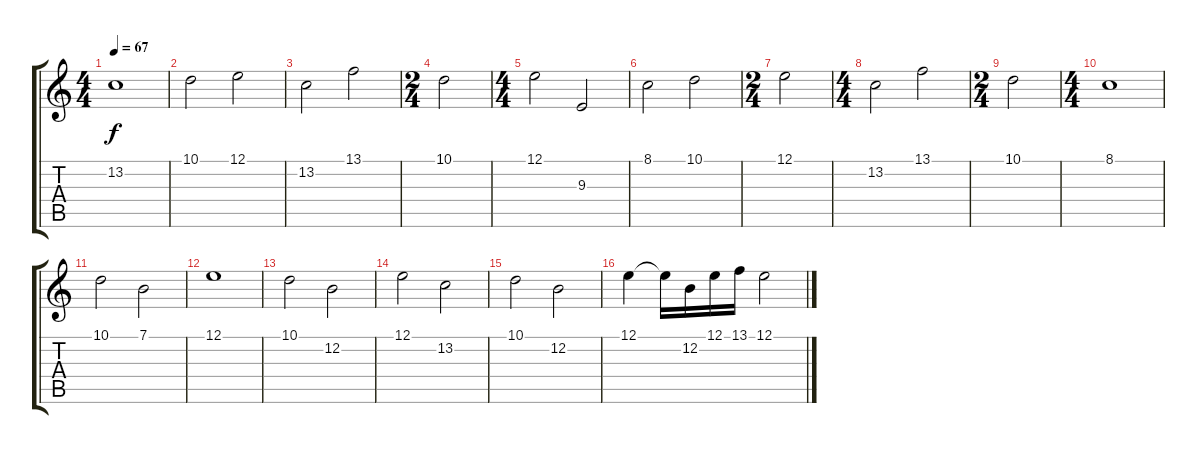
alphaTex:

\track "" {instrument lead6voice}
\staff {score tabs}
\tuning (E4 B3 G3 D3 A2 E2) {hide}
\ts (4 4)
\tempo 67
\clef g2
\ks c
13.2.1{dy f} |
10.1.2 12.1.2 |
13.2.2 13.1.2 |
\ts (2 4)
10.1.2 |
\ts (4 4)
12.1.2 9.3.2 |
8.1.2 10.1.2 |
\ts (2 4)
12.1.2 |
\ts (4 4)
13.2.2 13.1.2 |
\ts (2 4)
10.1.2 |
\ts (4 4)
8.1.1 |
10.1.2 7.1.2 |
12.1.1 |
10.1.2 12.2.2 |
12.1.2 13.2.2 |
10.1.2 12.2.2 |
12.1.4 12.1{t}.16 12.2.16 12.1.16 13.1.16 12.1.2
